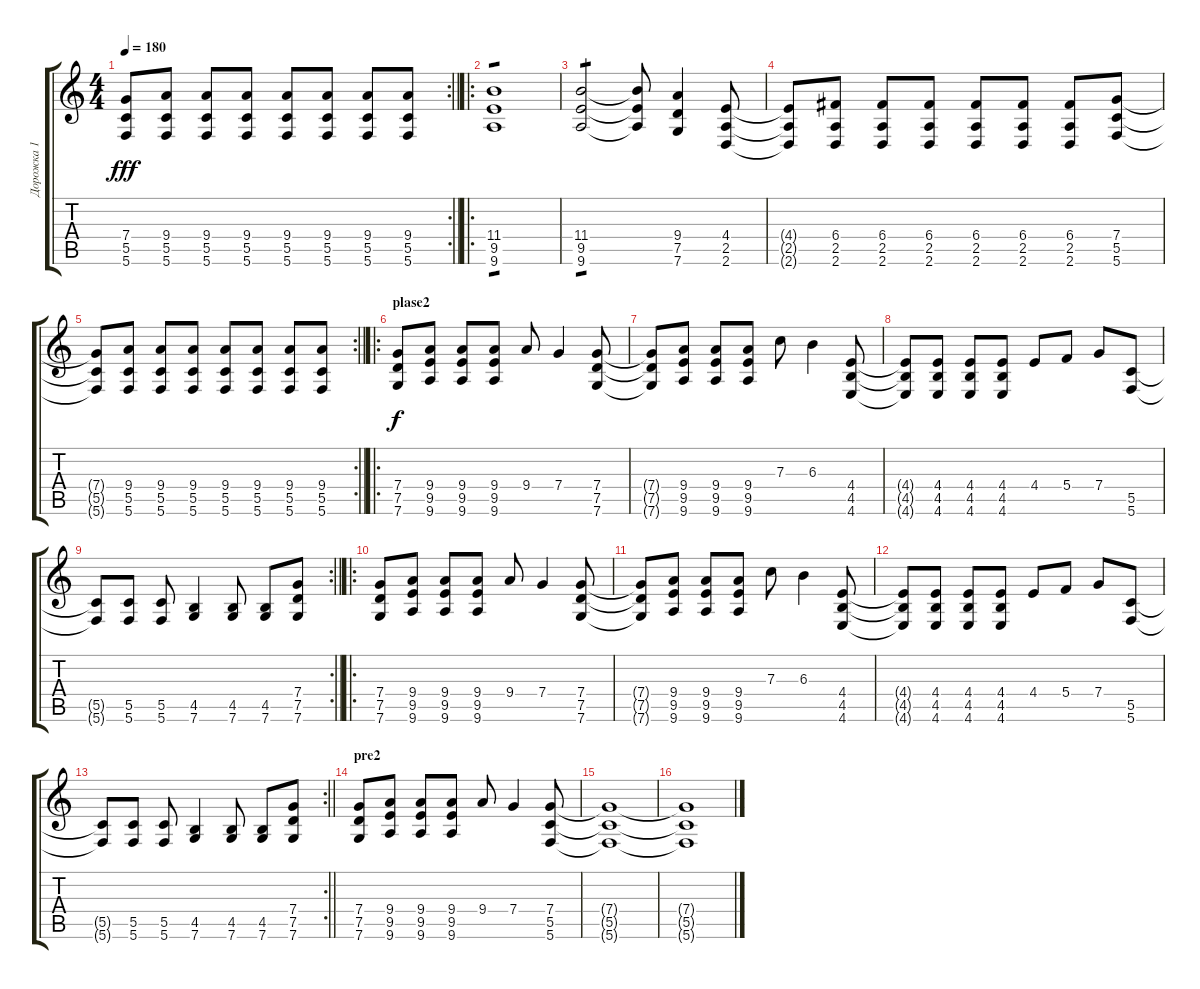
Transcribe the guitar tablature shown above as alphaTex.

\track ("Дорожка 1" "Дорожка 1") {instrument distortionguitar}
\staff {score tabs}
\tuning (D4 A3 F3 C3 G2 C2) {hide}
\rc 2
\ts (4 4)
\tempo 180
\clef g2
\barLineRight lightlight
\ks c
(7.4{t} 5.5{t} 5.6{t}).8{dy fff} (9.4 5.5 5.6).8 (9.4 5.5 5.6).8 (9.4 5.5 5.6).8 (9.4 5.5 5.6).8 (9.4 5.5 5.6).8 (9.4 5.5 5.6).8 (9.4 5.5 5.6).8 |
\ro
(11.4 9.5 9.6).1{tp 1} |
(11.4 9.5 9.6).2{tp 1} (11.4{t} 9.5{t} 9.6{t}).8 (9.4 7.5 7.6).4 (4.4 2.5 2.6).8 |
(4.4{t} 2.5{t} 2.6{t}).8 (6.4 2.5 2.6).8 (6.4 2.5 2.6).8 (6.4 2.5 2.6).8 (6.4 2.5 2.6).8 (6.4 2.5 2.6).8 (6.4 2.5 2.6).8 (7.4 5.5 5.6).8 |
\rc 2
\barLineRight lightlight
(7.4{t} 5.5{t} 5.6{t}).8 (9.4 5.5 5.6).8 (9.4 5.5 5.6).8 (9.4 5.5 5.6).8 (9.4 5.5 5.6).8 (9.4 5.5 5.6).8 (9.4 5.5 5.6).8 (9.4 5.5 5.6).8 |
\ro
\section ("" "plase2")
(7.4 7.5 7.6).8{dy f} (9.4 9.5 9.6).8 (9.4 9.5 9.6).8 (9.4 9.5 9.6).8 9.4.8 7.4.4 (7.4 7.5 7.6).8 |
(7.4{t} 7.5{t} 7.6{t}).8 (9.4 9.5 9.6).8 (9.4 9.5 9.6).8 (9.4 9.5 9.6).8 7.3.8 6.3.4 (4.4 4.5 4.6).8 |
(4.4{t} 4.5{t} 4.6{t}).8 (4.4 4.5 4.6).8 (4.4 4.5 4.6).8 (4.4 4.5 4.6).8 4.4.8 5.4.8 7.4.8 (5.5 5.6).8 |
\rc 2
\barLineRight lightlight
(5.5{t} 5.6{t}).8 (5.5 5.6).8 (5.5 5.6).8 (4.5 7.6).4 (4.5 7.6).8 (4.5 7.6).8 (7.4 7.5 7.6).8 |
\ro
(7.4 7.5 7.6).8 (9.4 9.5 9.6).8 (9.4 9.5 9.6).8 (9.4 9.5 9.6).8 9.4.8 7.4.4 (7.4 7.5 7.6).8 |
(7.4{t} 7.5{t} 7.6{t}).8 (9.4 9.5 9.6).8 (9.4 9.5 9.6).8 (9.4 9.5 9.6).8 7.3.8 6.3.4 (4.4 4.5 4.6).8 |
(4.4{t} 4.5{t} 4.6{t}).8 (4.4 4.5 4.6).8 (4.4 4.5 4.6).8 (4.4 4.5 4.6).8 4.4.8 5.4.8 7.4.8 (5.5 5.6).8 |
\rc 2
\barLineRight lightlight
(5.5{t} 5.6{t}).8 (5.5 5.6).8 (5.5 5.6).8 (4.5 7.6).4 (4.5 7.6).8 (4.5 7.6).8 (7.4 7.5 7.6).8 |
\section ("" "pre2")
(7.4 7.5 7.6).8 (9.4 9.5 9.6).8 (9.4 9.5 9.6).8 (9.4 9.5 9.6).8 9.4.8 7.4.4 (7.4 5.5 5.6).8 |
(7.4{t} 5.5{t} 5.6{t}).1 |
(7.4{t} 5.5{t} 5.6{t}).1
